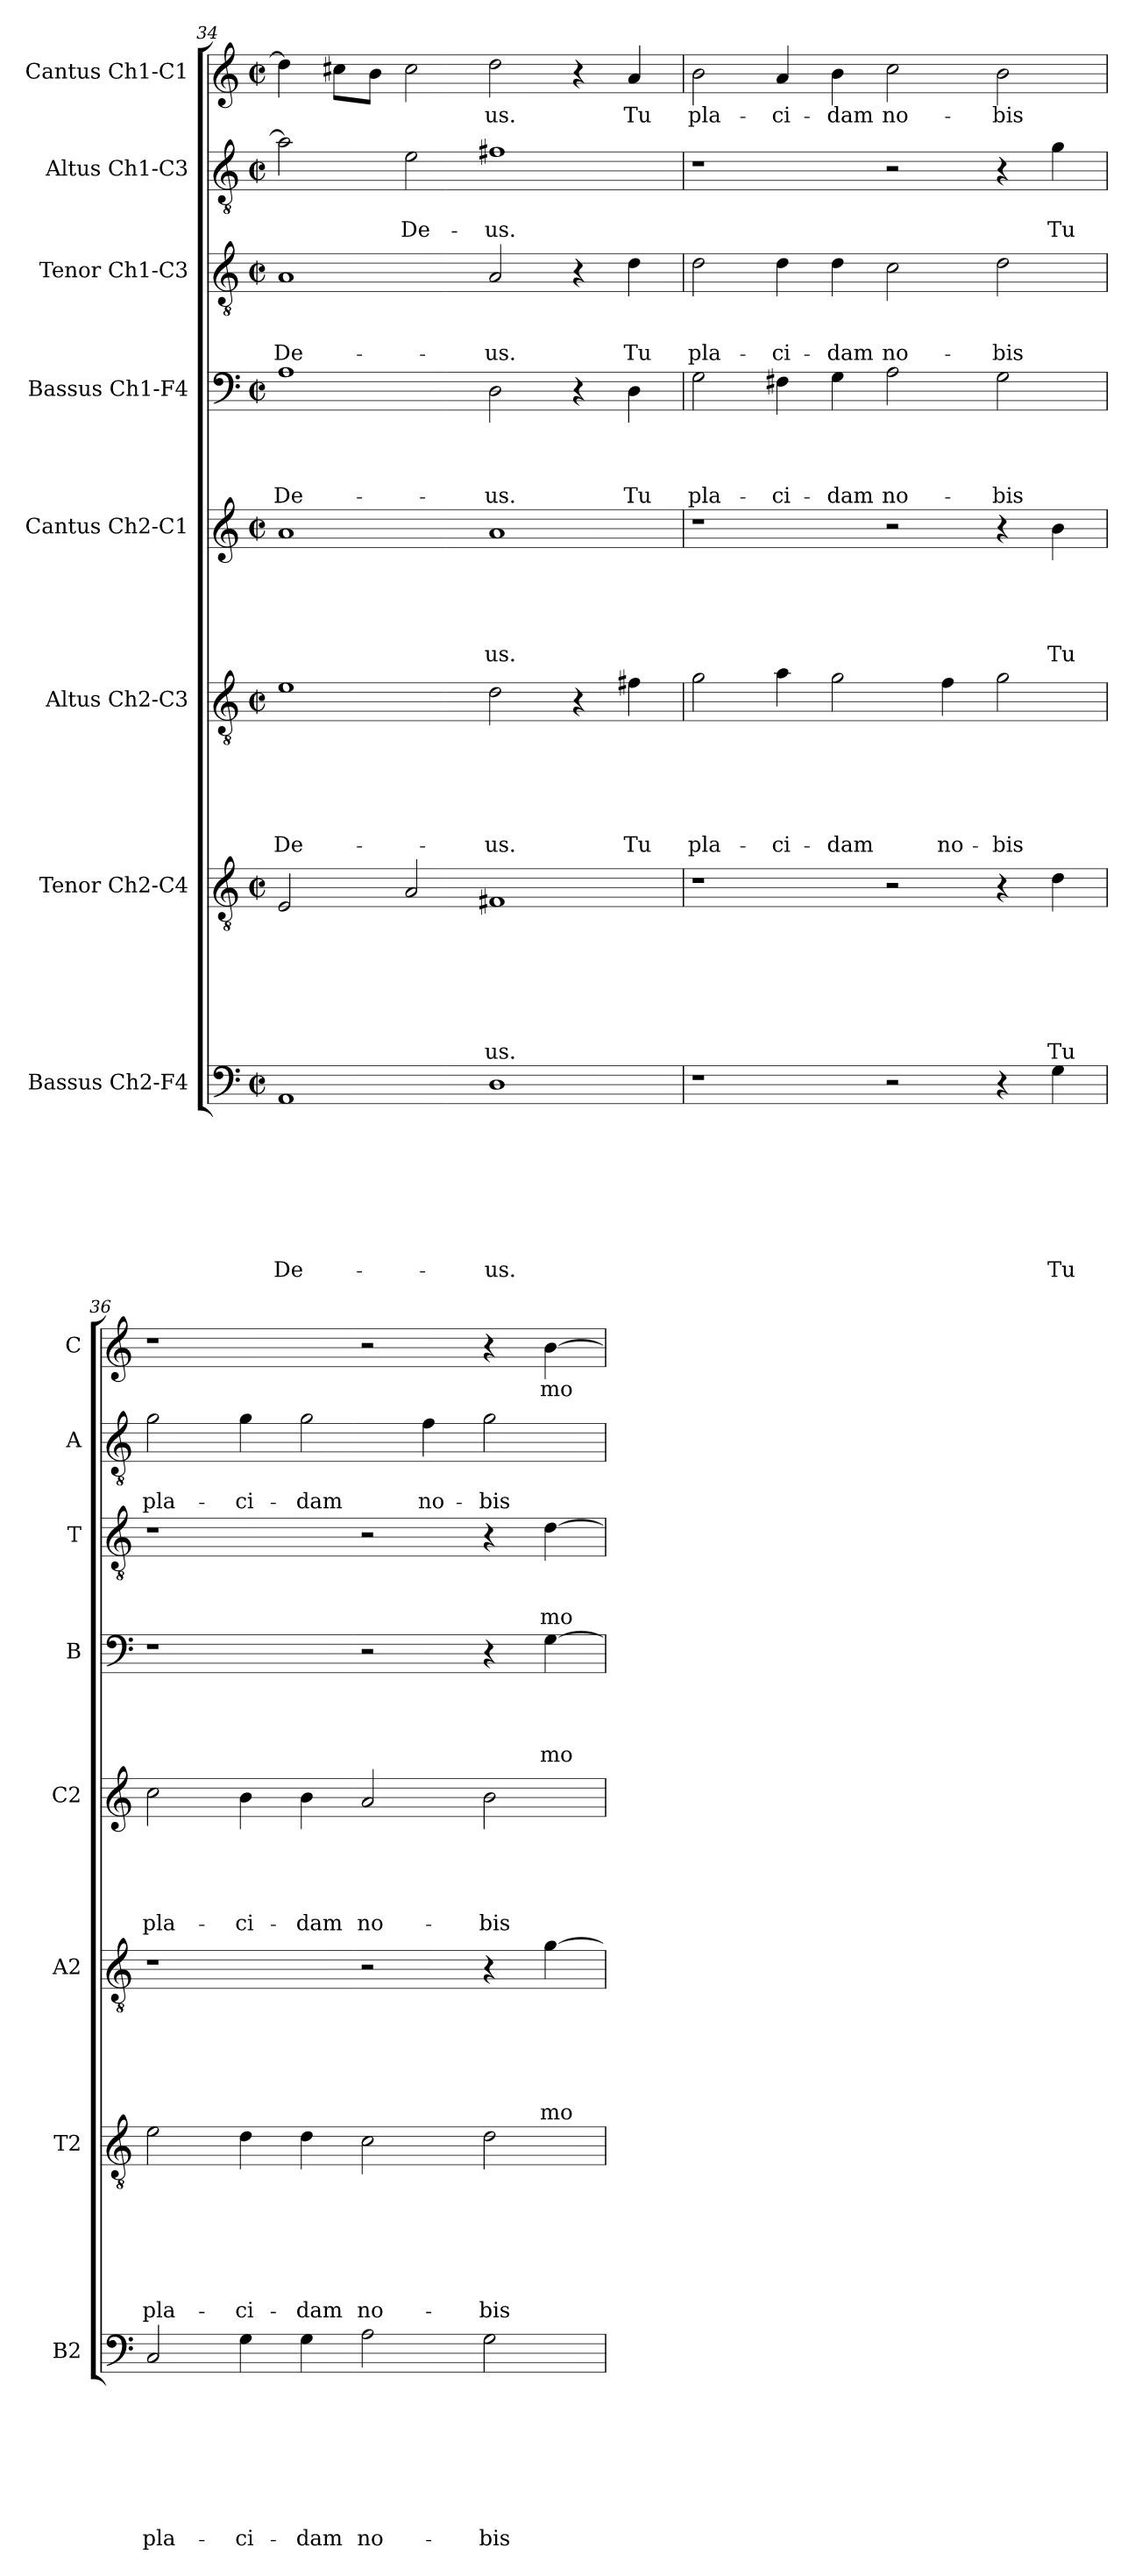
**kern	**text	**text	**text	**text	**text	**text	**text	**text	**kern	**text	**text	**text	**text	**text	**text	**text	**kern	**text	**text	**text	**text	**text	**text	**kern	**text	**text	**text	**text	**text	**kern	**text	**text	**text	**text	**kern	**text	**text	**text	**kern	**text	**text	**kern	**text
*part8	*part8	*part8	*part8	*part8	*part8	*part8	*part8	*part8	*part7	*part7	*part7	*part7	*part7	*part7	*part7	*part7	*part6	*part6	*part6	*part6	*part6	*part6	*part6	*part5	*part5	*part5	*part5	*part5	*part5	*part4	*part4	*part4	*part4	*part4	*part3	*part3	*part3	*part3	*part2	*part2	*part2	*part1	*part1
*staff8	*staff8	*staff8	*staff8	*staff8	*staff8	*staff8	*staff8	*staff8	*staff7	*staff7	*staff7	*staff7	*staff7	*staff7	*staff7	*staff7	*staff6	*staff6	*staff6	*staff6	*staff6	*staff6	*staff6	*staff5	*staff5	*staff5	*staff5	*staff5	*staff5	*staff4	*staff4	*staff4	*staff4	*staff4	*staff3	*staff3	*staff3	*staff3	*staff2	*staff2	*staff2	*staff1	*staff1
*I"Bassus Ch2-F4	*	*	*	*	*	*	*	*	*I"Tenor Ch2-C4	*	*	*	*	*	*	*	*I"Altus Ch2-C3	*	*	*	*	*	*	*I"Cantus Ch2-C1	*	*	*	*	*	*I"Bassus Ch1-F4	*	*	*	*	*I"Tenor Ch1-C3	*	*	*	*I"Altus Ch1-C3	*	*	*I"Cantus Ch1-C1	*
*I'B2	*	*	*	*	*	*	*	*	*I'T2	*	*	*	*	*	*	*	*I'A2	*	*	*	*	*	*	*I'C2	*	*	*	*	*	*I'B	*	*	*	*	*I'T	*	*	*	*I'A	*	*	*I'C	*
*clefF4	*	*	*	*	*	*	*	*	*clefGv2	*	*	*	*	*	*	*	*clefGv2	*	*	*	*	*	*	*clefG2	*	*	*	*	*	*clefF4	*	*	*	*	*clefGv2	*	*	*	*clefGv2	*	*	*clefG2	*
*k[]	*	*	*	*	*	*	*	*	*k[]	*	*	*	*	*	*	*	*k[]	*	*	*	*	*	*	*k[]	*	*	*	*	*	*k[]	*	*	*	*	*k[]	*	*	*	*k[]	*	*	*k[]	*
*C:	*	*	*	*	*	*	*	*	*C:	*	*	*	*	*	*	*	*C:	*	*	*	*	*	*	*C:	*	*	*	*	*	*C:	*	*	*	*	*C:	*	*	*	*C:	*	*	*C:	*
*M2/2	*	*	*	*	*	*	*	*	*M2/2	*	*	*	*	*	*	*	*M2/2	*	*	*	*	*	*	*M2/2	*	*	*	*	*	*M2/2	*	*	*	*	*M2/2	*	*	*	*M2/2	*	*	*M2/2	*
*met(c|)	*	*	*	*	*	*	*	*	*met(c|)	*	*	*	*	*	*	*	*met(c|)	*	*	*	*	*	*	*met(c|)	*	*	*	*	*	*met(c|)	*	*	*	*	*met(c|)	*	*	*	*met(c|)	*	*	*met(c|)	*
=34	=34	=34	=34	=34	=34	=34	=34	=34	=34	=34	=34	=34	=34	=34	=34	=34	=34	=34	=34	=34	=34	=34	=34	=34	=34	=34	=34	=34	=34	=34	=34	=34	=34	=34	=34	=34	=34	=34	=34	=34	=34	=34	=34
!	!	!	!	!	!	!	!	!LO:LY:b	!	!	!	!	!	!	!	!	!	!	!	!	!	!	!LO:LY:b	!	!	!	!	!	!	!	!	!	!	!LO:LY:b	!	!	!	!LO:LY:b	!	!	!	!	!
1AA	.	.	.	.	.	.	.	De-	2E/	.	.	.	.	.	.	.	1e	.	.	.	.	.	De-	1a	.	.	.	.	.	1A	.	.	.	De-	1A	.	.	De-	2a\]	.	.	4dd\]	.
.	.	.	.	.	.	.	.	.	.	.	.	.	.	.	.	.	.	.	.	.	.	.	.	.	.	.	.	.	.	.	.	.	.	.	.	.	.	.	.	.	.	8cc#X\L	.
.	.	.	.	.	.	.	.	.	.	.	.	.	.	.	.	.	.	.	.	.	.	.	.	.	.	.	.	.	.	.	.	.	.	.	.	.	.	.	.	.	.	8b\J	.
!	!	!	!	!	!	!	!	!	!	!	!	!	!	!	!	!	!	!	!	!	!	!	!	!	!	!	!	!	!	!	!	!	!	!	!	!	!	!	!	!	!LO:LY:b	!	!
.	.	.	.	.	.	.	.	.	2A/	.	.	.	.	.	.	.	.	.	.	.	.	.	.	.	.	.	.	.	.	.	.	.	.	.	.	.	.	.	2e\	.	De-	2cc#\	.
!	!	!	!	!	!	!	!	!LO:LY:b	!	!	!	!	!	!	!	!LO:LY:b	!	!	!	!	!	!	!LO:LY:b	!	!	!	!	!	!LO:LY:b	!	!	!	!	!LO:LY:b	!	!	!	!LO:LY:b	!	!	!LO:LY:b	!	!LO:LY:b
1D	.	.	.	.	.	.	.	-us.	1F#X	.	.	.	.	.	.	-us.	2d\	.	.	.	.	.	-us.	1a	.	.	.	.	-us.	2D\	.	.	.	-us.	2A/	.	.	-us.	1f#X	.	-us.	2dd\	-us.
.	.	.	.	.	.	.	.	.	.	.	.	.	.	.	.	.	4r	.	.	.	.	.	.	.	.	.	.	.	.	4r	.	.	.	.	4r	.	.	.	.	.	.	4r	.
!	!	!	!	!	!	!	!	!	!	!	!	!	!	!	!	!	!	!	!	!	!	!	!LO:LY:b	!	!	!	!	!	!	!	!	!	!	!LO:LY:b	!	!	!	!LO:LY:b	!	!	!	!	!LO:LY:b
.	.	.	.	.	.	.	.	.	.	.	.	.	.	.	.	.	4f#X\	.	.	.	.	.	Tu	.	.	.	.	.	.	4D\	.	.	.	Tu	4d\	.	.	Tu	.	.	.	4a/	Tu
!!LO:PB:g=z
=35	=35	=35	=35	=35	=35	=35	=35	=35	=35	=35	=35	=35	=35	=35	=35	=35	=35	=35	=35	=35	=35	=35	=35	=35	=35	=35	=35	=35	=35	=35	=35	=35	=35	=35	=35	=35	=35	=35	=35	=35	=35	=35	=35
!	!	!	!	!	!	!	!	!	!	!	!	!	!	!	!	!	!	!	!	!	!	!	!LO:LY:b	!	!	!	!	!	!	!	!	!	!	!LO:LY:b	!	!	!	!LO:LY:b	!	!	!	!	!LO:LY:b
1r	.	.	.	.	.	.	.	.	1r	.	.	.	.	.	.	.	2g\	.	.	.	.	.	pla-	1r	.	.	.	.	.	2G\	.	.	.	pla-	2d\	.	.	pla-	1r	.	.	2b\	pla-
!	!	!	!	!	!	!	!	!	!	!	!	!	!	!	!	!	!	!	!	!	!	!	!LO:LY:b	!	!	!	!	!	!	!	!	!	!	!LO:LY:b	!	!	!	!LO:LY:b	!	!	!	!	!LO:LY:b
.	.	.	.	.	.	.	.	.	.	.	.	.	.	.	.	.	4a\	.	.	.	.	.	-ci-	.	.	.	.	.	.	4F#X\	.	.	.	-ci-	4d\	.	.	-ci-	.	.	.	4a/	-ci-
!	!	!	!	!	!	!	!	!	!	!	!	!	!	!	!	!	!	!	!	!	!	!	!LO:LY:b	!	!	!	!	!	!	!	!	!	!	!LO:LY:b	!	!	!	!LO:LY:b	!	!	!	!	!LO:LY:b
.	.	.	.	.	.	.	.	.	.	.	.	.	.	.	.	.	2g\	.	.	.	.	.	-dam	.	.	.	.	.	.	4G\	.	.	.	-dam	4d\	.	.	-dam	.	.	.	4b\	-dam
!	!	!	!	!	!	!	!	!	!	!	!	!	!	!	!	!	!	!	!	!	!	!	!	!	!	!	!	!	!	!	!	!	!	!LO:LY:b	!	!	!	!LO:LY:b	!	!	!	!	!LO:LY:b
2r	.	.	.	.	.	.	.	.	2r	.	.	.	.	.	.	.	.	.	.	.	.	.	.	2r	.	.	.	.	.	2A\	.	.	.	no-	2c\	.	.	no-	2r	.	.	2cc\	no-
!	!	!	!	!	!	!	!	!	!	!	!	!	!	!	!	!	!	!	!	!	!	!	!LO:LY:b	!	!	!	!	!	!	!	!	!	!	!	!	!	!	!	!	!	!	!	!
.	.	.	.	.	.	.	.	.	.	.	.	.	.	.	.	.	4f\	.	.	.	.	.	no-	.	.	.	.	.	.	.	.	.	.	.	.	.	.	.	.	.	.	.	.
!	!	!	!	!	!	!	!	!	!	!	!	!	!	!	!	!	!	!	!	!	!	!	!LO:LY:b	!	!	!	!	!	!	!	!	!	!	!LO:LY:b	!	!	!	!LO:LY:b	!	!	!	!	!LO:LY:b
4r	.	.	.	.	.	.	.	.	4r	.	.	.	.	.	.	.	2g\	.	.	.	.	.	-bis	4r	.	.	.	.	.	2G\	.	.	.	-bis	2d\	.	.	-bis	4r	.	.	2b\	-bis
!	!	!	!	!	!	!	!	!LO:LY:b	!	!	!	!	!	!	!	!LO:LY:b	!	!	!	!	!	!	!	!	!	!	!	!	!LO:LY:b	!	!	!	!	!	!	!	!	!	!	!	!LO:LY:b	!	!
4G\	.	.	.	.	.	.	.	Tu	4d\	.	.	.	.	.	.	Tu	.	.	.	.	.	.	.	4b\	.	.	.	.	Tu	.	.	.	.	.	.	.	.	.	4g\	.	Tu	.	.
=36	=36	=36	=36	=36	=36	=36	=36	=36	=36	=36	=36	=36	=36	=36	=36	=36	=36	=36	=36	=36	=36	=36	=36	=36	=36	=36	=36	=36	=36	=36	=36	=36	=36	=36	=36	=36	=36	=36	=36	=36	=36	=36	=36
!	!	!	!	!	!	!	!	!LO:LY:b	!	!	!	!	!	!	!	!LO:LY:b	!	!	!	!	!	!	!	!	!	!	!	!	!LO:LY:b	!	!	!	!	!	!	!	!	!	!	!	!LO:LY:b	!	!
2C/	.	.	.	.	.	.	.	pla-	2e\	.	.	.	.	.	.	pla-	1r	.	.	.	.	.	.	2cc\	.	.	.	.	pla-	1r	.	.	.	.	1r	.	.	.	2g\	.	pla-	1r	.
!	!	!	!	!	!	!	!	!LO:LY:b	!	!	!	!	!	!	!	!LO:LY:b	!	!	!	!	!	!	!	!	!	!	!	!	!LO:LY:b	!	!	!	!	!	!	!	!	!	!	!	!LO:LY:b	!	!
4G\	.	.	.	.	.	.	.	-ci-	4d\	.	.	.	.	.	.	-ci-	.	.	.	.	.	.	.	4b\	.	.	.	.	-ci-	.	.	.	.	.	.	.	.	.	4g\	.	-ci-	.	.
!	!	!	!	!	!	!	!	!LO:LY:b	!	!	!	!	!	!	!	!LO:LY:b	!	!	!	!	!	!	!	!	!	!	!	!	!LO:LY:b	!	!	!	!	!	!	!	!	!	!	!	!LO:LY:b	!	!
4G\	.	.	.	.	.	.	.	-dam	4d\	.	.	.	.	.	.	-dam	.	.	.	.	.	.	.	4b\	.	.	.	.	-dam	.	.	.	.	.	.	.	.	.	2g\	.	-dam	.	.
!	!	!	!	!	!	!	!	!LO:LY:b	!	!	!	!	!	!	!	!LO:LY:b	!	!	!	!	!	!	!	!	!	!	!	!	!LO:LY:b	!	!	!	!	!	!	!	!	!	!	!	!	!	!
2A\	.	.	.	.	.	.	.	no-	2c\	.	.	.	.	.	.	no-	2r	.	.	.	.	.	.	2a/	.	.	.	.	no-	2r	.	.	.	.	2r	.	.	.	.	.	.	2r	.
!	!	!	!	!	!	!	!	!	!	!	!	!	!	!	!	!	!	!	!	!	!	!	!	!	!	!	!	!	!	!	!	!	!	!	!	!	!	!	!	!	!LO:LY:b	!	!
.	.	.	.	.	.	.	.	.	.	.	.	.	.	.	.	.	.	.	.	.	.	.	.	.	.	.	.	.	.	.	.	.	.	.	.	.	.	.	4f\	.	no-	.	.
!	!	!	!	!	!	!	!	!LO:LY:b	!	!	!	!	!	!	!	!LO:LY:b	!	!	!	!	!	!	!	!	!	!	!	!	!LO:LY:b	!	!	!	!	!	!	!	!	!	!	!	!LO:LY:b	!	!
2G\	.	.	.	.	.	.	.	-bis	2d\	.	.	.	.	.	.	-bis	4r	.	.	.	.	.	.	2b\	.	.	.	.	-bis	4r	.	.	.	.	4r	.	.	.	2g\	.	-bis	4r	.
!	!	!	!	!	!	!	!	!	!	!	!	!	!	!	!	!	!	!	!	!	!	!	!LO:LY:b	!	!	!	!	!	!	!	!	!	!	!LO:LY:b	!	!	!	!LO:LY:b	!	!	!	!	!LO:LY:b
.	.	.	.	.	.	.	.	.	.	.	.	.	.	.	.	.	[4g\	.	.	.	.	.	mo-	.	.	.	.	.	.	[4G\	.	.	.	mo-	[4d\	.	.	mo-	.	.	.	[4b\	mo-
=	=	=	=	=	=	=	=	=	=	=	=	=	=	=	=	=	=	=	=	=	=	=	=	=	=	=	=	=	=	=	=	=	=	=	=	=	=	=	=	=	=	=	=
*-	*-	*-	*-	*-	*-	*-	*-	*-	*-	*-	*-	*-	*-	*-	*-	*-	*-	*-	*-	*-	*-	*-	*-	*-	*-	*-	*-	*-	*-	*-	*-	*-	*-	*-	*-	*-	*-	*-	*-	*-	*-	*-	*-
